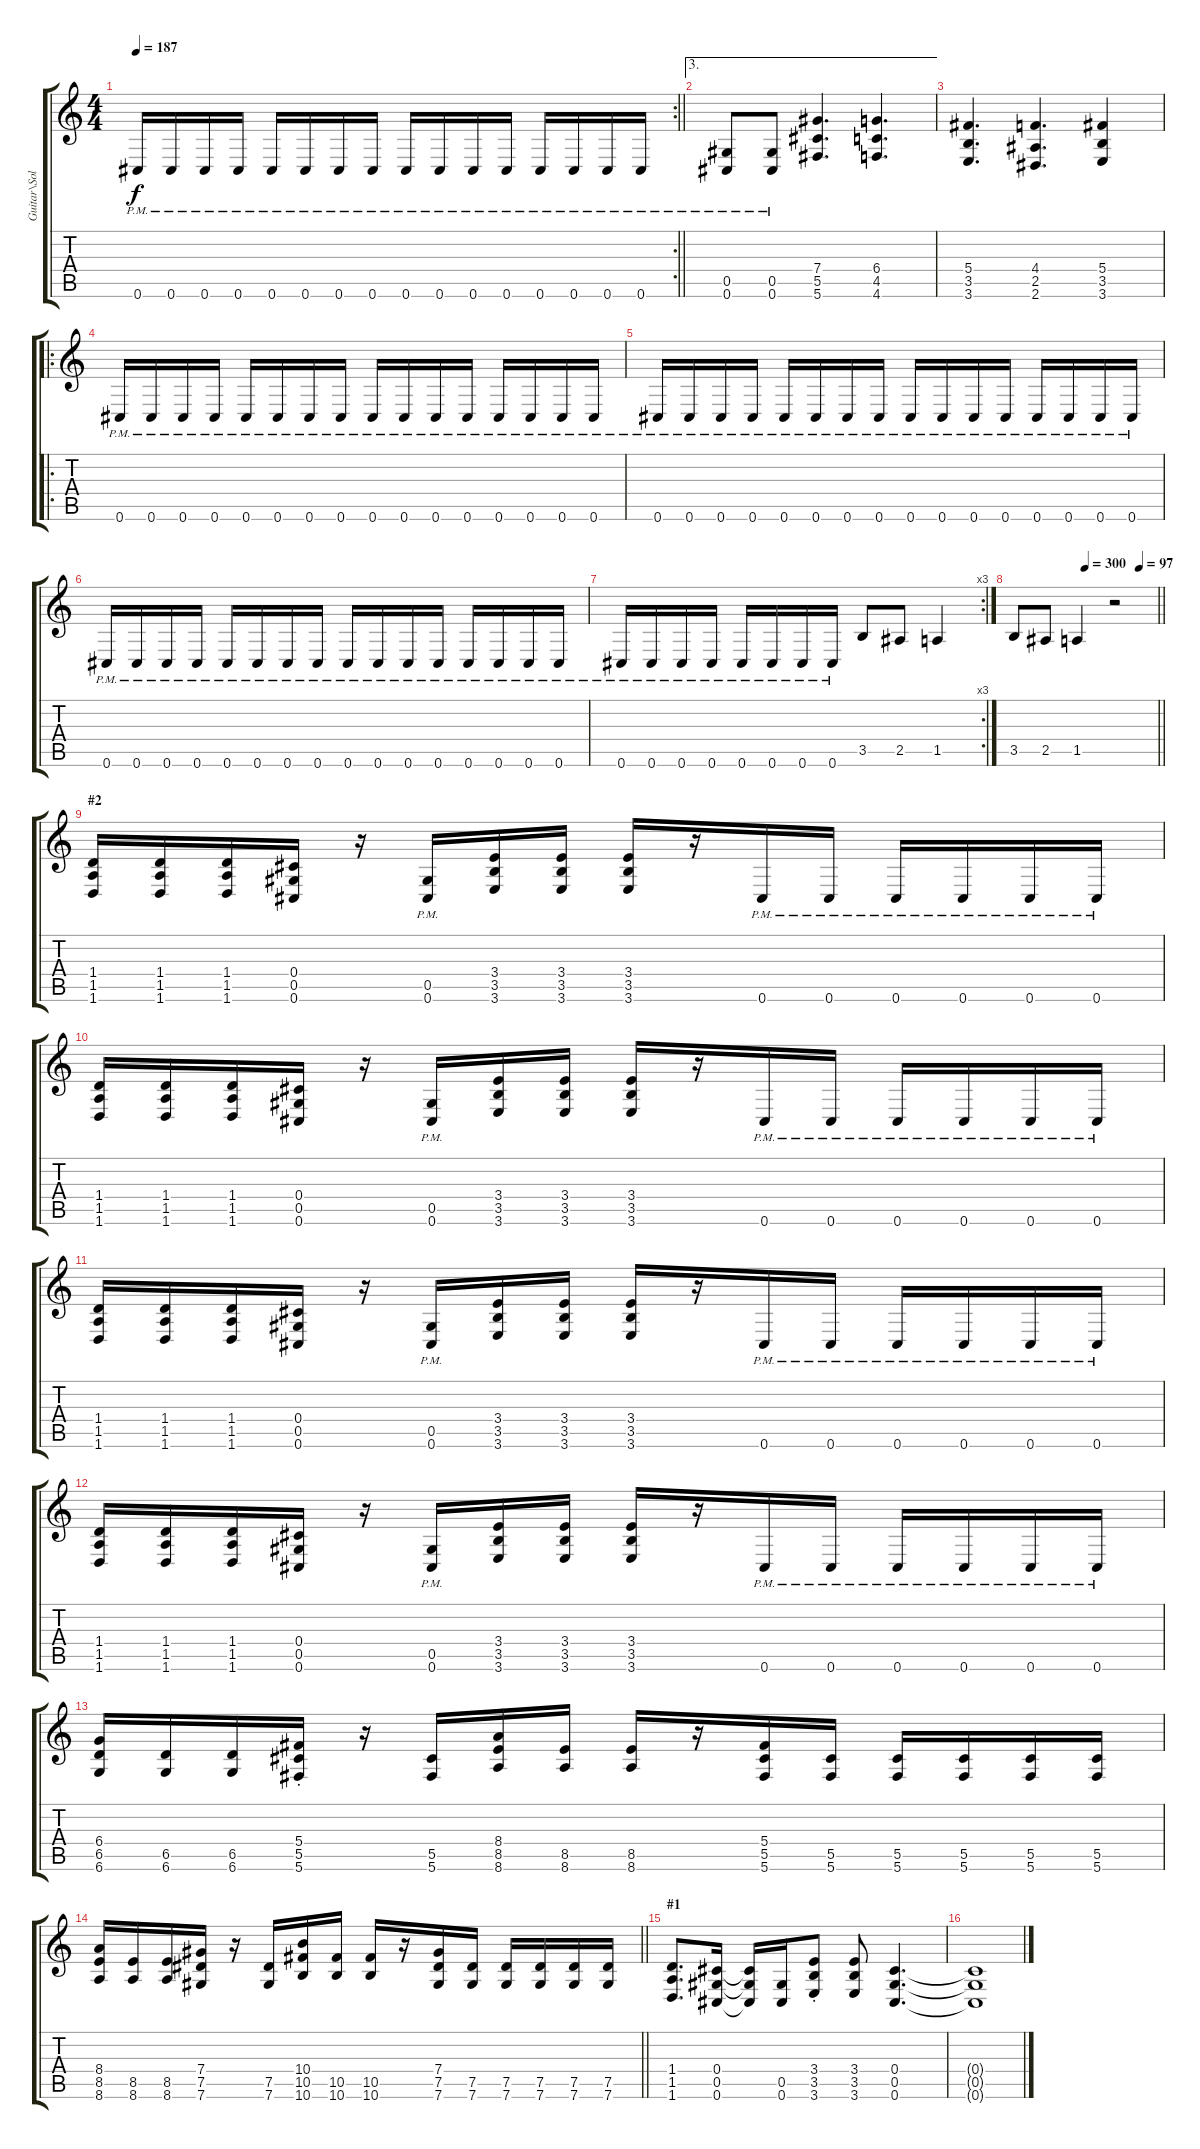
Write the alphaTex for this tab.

\track ("Guitar\\Solo" "Guitar\\Sol") {instrument distortionguitar}
\staff {score tabs}
\tuning (Eb4 Bb3 Gb3 Db3 Ab2 Db2) {hide}
\rc 2
\ts (4 4)
\tempo 187
\clef g2
\barLineRight lightlight
\ks c
0.6{pm}.16{dy f} 0.6{pm}.16 0.6{pm}.16 0.6{pm}.16 0.6{pm}.16 0.6{pm}.16 0.6{pm}.16 0.6{pm}.16 0.6{pm}.16 0.6{pm}.16 0.6{pm}.16 0.6{pm}.16 0.6{pm}.16 0.6{pm}.16 0.6{pm}.16 0.6{pm}.16 |
\ae 3
(0.5{pm} 0.6{pm}).8 (0.5{pm} 0.6{pm}).8 (7.4 5.5 5.6).4{d} (6.4 4.5 4.6).4{d} |
(5.4 3.5 3.6).4{d} (4.4 2.5 2.6).4{d} (5.4 3.5 3.6).4 |
\ro
0.6{pm}.16 0.6{pm}.16 0.6{pm}.16 0.6{pm}.16 0.6{pm}.16 0.6{pm}.16 0.6{pm}.16 0.6{pm}.16 0.6{pm}.16 0.6{pm}.16 0.6{pm}.16 0.6{pm}.16 0.6{pm}.16 0.6{pm}.16 0.6{pm}.16 0.6{pm}.16 |
0.6{pm}.16 0.6{pm}.16 0.6{pm}.16 0.6{pm}.16 0.6{pm}.16 0.6{pm}.16 0.6{pm}.16 0.6{pm}.16 0.6{pm}.16 0.6{pm}.16 0.6{pm}.16 0.6{pm}.16 0.6{pm}.16 0.6{pm}.16 0.6{pm}.16 0.6{pm}.16 |
0.6{pm}.16 0.6{pm}.16 0.6{pm}.16 0.6{pm}.16 0.6{pm}.16 0.6{pm}.16 0.6{pm}.16 0.6{pm}.16 0.6{pm}.16 0.6{pm}.16 0.6{pm}.16 0.6{pm}.16 0.6{pm}.16 0.6{pm}.16 0.6{pm}.16 0.6{pm}.16 |
\rc 3
0.6{pm}.16 0.6{pm}.16 0.6{pm}.16 0.6{pm}.16 0.6{pm}.16 0.6{pm}.16 0.6{pm}.16 0.6{pm}.16 3.5.8 2.5.8 1.5.4 |
\tempo (300 0.5)
\tempo (97 0.875)
\barLineRight lightlight
3.5.8 2.5.8 1.5.4 r.2 |
\section ("" "#2")
(1.4 1.5 1.6).16 (1.4 1.5 1.6).16 (1.4 1.5 1.6).16 (0.4 0.5 0.6).16 r.16 (0.5{pm} 0.6{pm}).16 (3.4 3.5 3.6).16 (3.4 3.5 3.6).16 (3.4 3.5 3.6).16 r.16 0.6{pm}.16 0.6{pm}.16 0.6{pm}.16 0.6{pm}.16 0.6{pm}.16 0.6{pm}.16 |
(1.4 1.5 1.6).16 (1.4 1.5 1.6).16 (1.4 1.5 1.6).16 (0.4 0.5 0.6).16 r.16 (0.5{pm} 0.6{pm}).16 (3.4 3.5 3.6).16 (3.4 3.5 3.6).16 (3.4 3.5 3.6).16 r.16 0.6{pm}.16 0.6{pm}.16 0.6{pm}.16 0.6{pm}.16 0.6{pm}.16 0.6{pm}.16 |
(1.4 1.5 1.6).16 (1.4 1.5 1.6).16 (1.4 1.5 1.6).16 (0.4 0.5 0.6).16 r.16 (0.5{pm} 0.6{pm}).16 (3.4 3.5 3.6).16 (3.4 3.5 3.6).16 (3.4 3.5 3.6).16 r.16 0.6{pm}.16 0.6{pm}.16 0.6{pm}.16 0.6{pm}.16 0.6{pm}.16 0.6{pm}.16 |
(1.4 1.5 1.6).16 (1.4 1.5 1.6).16 (1.4 1.5 1.6).16 (0.4 0.5 0.6).16 r.16 (0.5{pm} 0.6{pm}).16 (3.4 3.5 3.6).16 (3.4 3.5 3.6).16 (3.4 3.5 3.6).16 r.16 0.6{pm}.16 0.6{pm}.16 0.6{pm}.16 0.6{pm}.16 0.6{pm}.16 0.6{pm}.16 |
(6.4 6.5 6.6).16 (6.5 6.6).16 (6.5 6.6).16 (5.4{st} 5.5{st} 5.6{st}).16 r.16 (5.5 5.6).16 (8.4 8.5 8.6).16 (8.5 8.6).16 (8.5 8.6).16 r.16 (5.4 5.5 5.6).16 (5.5 5.6).16 (5.5 5.6).16 (5.5 5.6).16 (5.5 5.6).16 (5.5 5.6).16 |
\barLineRight lightlight
(8.4 8.5 8.6).16 (8.5 8.6).16 (8.5 8.6).16 (7.4 7.5 7.6).16 r.16 (7.5 7.6).16 (10.4 10.5 10.6).16 (10.5 10.6).16 (10.5 10.6).16 r.16 (7.4 7.5 7.6).16 (7.5 7.6).16 (7.5 7.6).16 (7.5 7.6).16 (7.5 7.6).16 (7.5 7.6).16 |
\section ("" "#1")
(1.4 1.5 1.6).8{d} (0.4 0.5 0.6).16 (0.4{t} 0.5{t} 0.6{t}).16 (0.5 0.6).16 (3.4{st} 3.5{st} 3.6{st}).8 (3.4 3.5 3.6).8 (0.4 0.5 0.6).4{d} |
(0.4{t} 0.5{t} 0.6{t}).1
